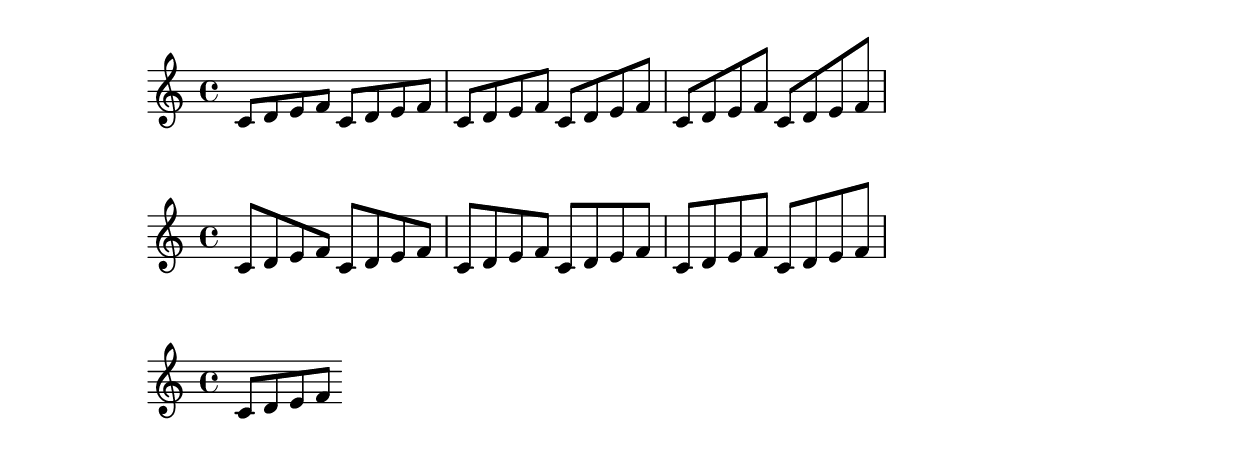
\version "2.20.0"

manualBeam = 
#(define-music-function
  (beg-end)
  (pair?)
  #{
    \once \override Beam.positions = #beg-end
  #} )

\relative c' {
  \manualBeam #'(-1 . 0) c8 d e f
  \manualBeam #'(0 . 1) c8 d e f
  \manualBeam #'(0 . 2) c8 d e f
  \manualBeam #'(0 . 3) c8 d e f
  \manualBeam #'(0 . 4) c8 d e f
  \manualBeam #'(0 . 5) c8 d e f
}

\relative c' {
  \manualBeam #'(3 . 0) c8 d e f
  \manualBeam #'(3 . 1) c8 d e f
  \manualBeam #'(3 . 2) c8 d e f
  \manualBeam #'(3 . 3) c8 d e f
  \manualBeam #'(3 . 4) c8 d e f
  \manualBeam #'(3 . 5) c8 d e f
}

\displayMusic \relative c' { c8 d e f }